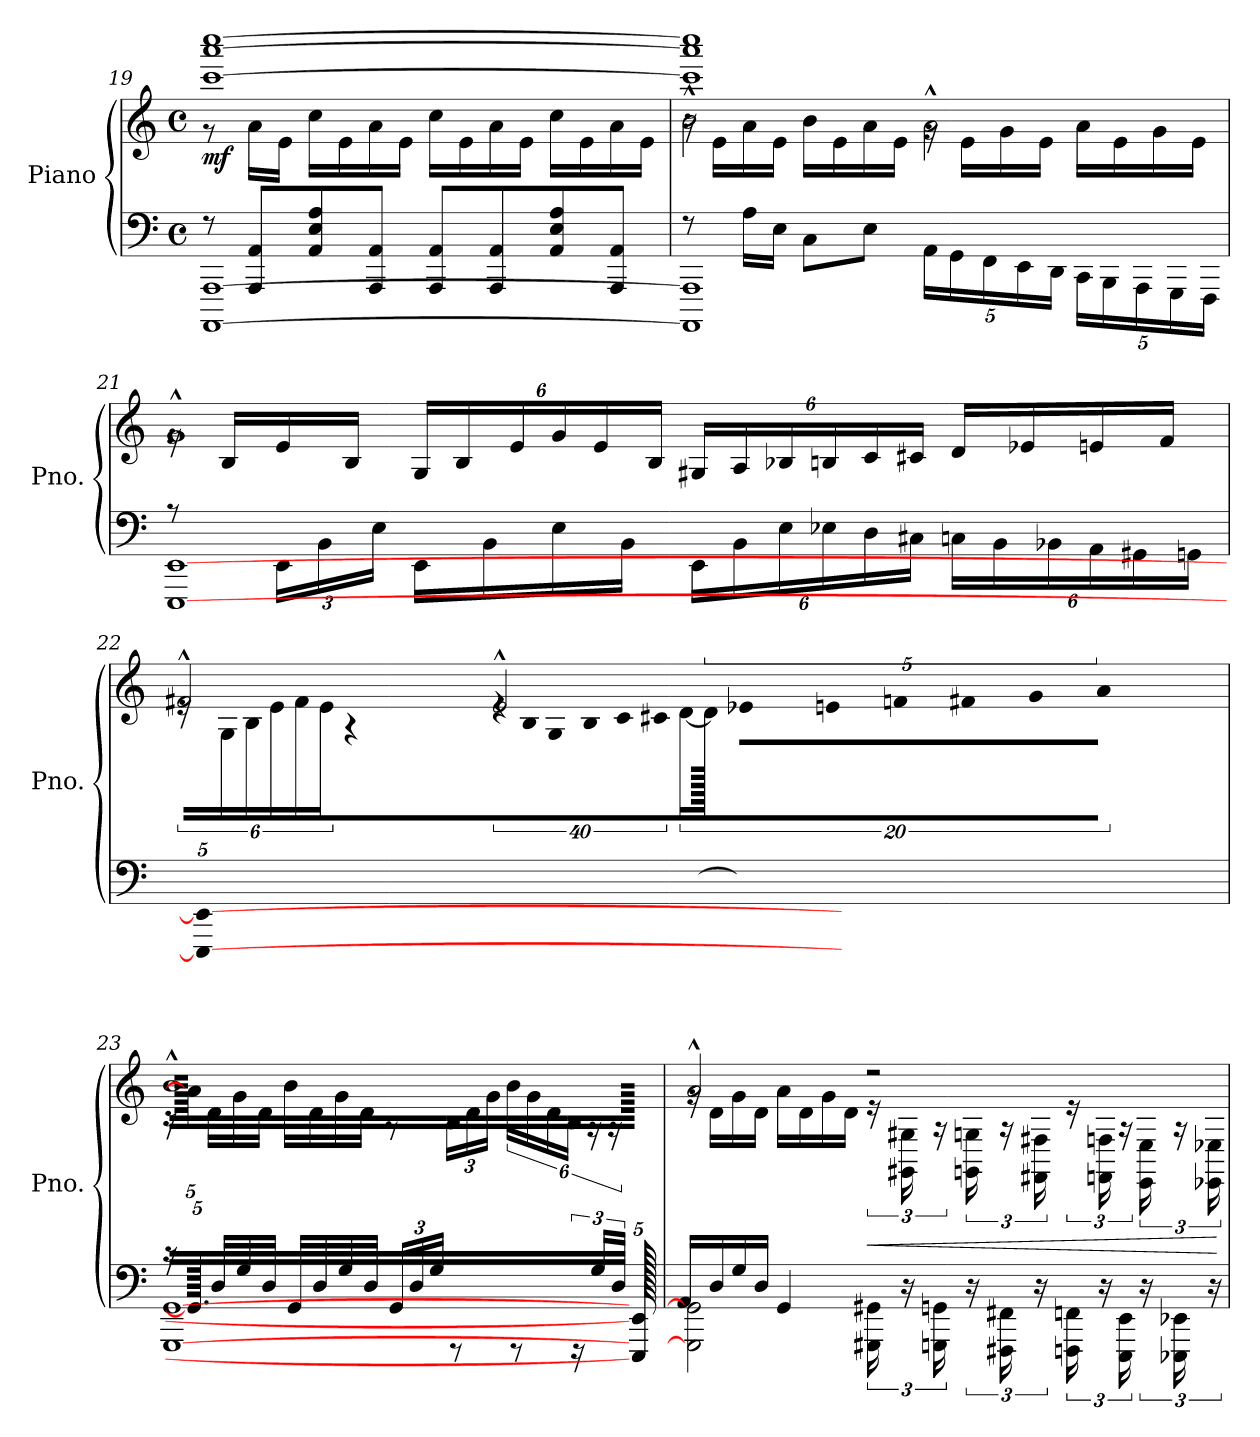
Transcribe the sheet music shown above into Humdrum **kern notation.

**kern	**kern	**dynam
*part1	*part1	*part1
*staff2	*staff1	*staff1/2
*I"Piano	*	*
*I'Pno.	*	*
*clefF4	*clefG2	*
*k[]	*k[]	*
*M4/4	*M4/4	*
*met(c)	*met(c)	*
*MM120	*MM120	*
=19	=19	=19
*^	*^	*
!	!	!	!	!LO:DY:b
[1AAAA [1AAA	8rF	[1ccc [1aaa [1cccc	8r	mf
.	8AAA/ 8AA/L	.	16a\LL	.
.	.	.	16e\JJ	.
.	8AA/ 8E/ 8A/	.	16cc\LL	.
.	.	.	16e\	.
.	8AAA/ 8AA/J	.	16a\	.
.	.	.	16e\JJ	.
.	8AAA/ 8AA/L	.	16cc\LL	.
.	.	.	16e\	.
.	8AAA/ 8AA/	.	16a\	.
.	.	.	16e\JJ	.
.	8AA/ 8E/ 8A/	.	16cc\LL	.
.	.	.	16e\	.
.	8AAA/ 8AA/J	.	16a\	.
.	.	.	16e\JJ	.
!!LO:LB:g=z
=20	=20	=20	=20	=20
*	*	*	*^	*
1AAAA] 1AAA]	8rF	1ccc] 1aaa] 1cccc]	16r	2b^^\	.
.	.	.	16e\LL	.	.
.	16A\LL	.	16a\	.	.
.	16E\JJ	.	16e\JJ	.	.
.	8C\L	.	16b\LL	.	.
.	.	.	16e\	.	.
.	8E\J	.	16a\	.	.
.	.	.	16e\JJ	.	.
*	*Xbrackettup	*	*	*	*
.	20AA\LL	.	16rg	2a^^\	.
.	20GG\	.	.	.	.
.	.	.	16e\LL	.	.
.	20FF\	.	.	.	.
.	.	.	16g\	.	.
.	20EE\	.	.	.	.
.	.	.	16e\JJ	.	.
.	20DD\JJ	.	.	.	.
.	20CC\LL	.	16a\LL	.	.
.	20BBB\	.	.	.	.
.	.	.	16e\	.	.
.	20AAA\	.	.	.	.
.	.	.	16g\	.	.
.	20GGG\	.	.	.	.
.	.	.	16e\JJ	.	.
.	20FFF\JJ	.	.	.	.
*	*	*	*v	*v	*
!!LO:LB:g=z
=21	=21	=21	=21	=21
[1EEE [1EE	8rA	1g^^	16rg	.
.	.	.	16B/LL	.
.	24EE\LL	.	16e/	.
.	24BB\	.	.	.
.	.	.	16B/JJ	.
.	24E\JJ	.	.	.
*	*	*	*Xbrackettup	*
.	16EE\LL	.	24G/LL	.
.	.	.	24B/	.
.	16BB\	.	.	.
.	.	.	24e/	.
.	16E\	.	24g/	.
.	.	.	24e/	.
.	16BB\JJ	.	.	.
.	.	.	24B/JJ	.
.	24EE\LL	.	24G#X/LL	.
.	24BB\	.	24A/	.
.	24E\	.	24B-X/	.
.	24E-X\	.	24Bn/	.
.	24D\	.	24c/	.
.	24C#X\JJ	.	24c#X/JJ	.
.	24Cn\LL	.	16d/LL	.
.	24BB\	.	.	.
.	.	.	16e-X/	.
.	24BB-X\	.	.	.
.	24AA\	.	16en/	.
.	24GG#X\	.	.	.
.	.	.	16f/JJ	.
.	24GGn\JJ	.	.	.
!!LO:LB:g=z	!!
=22	=22	=22	=22	=22
*	*	*	*brackettup	*
640ryy	640ryy	2f#X^^/	24re	.
640%639EEE_ 640%639EE_	4rA	.	.	.
.	.	.	24G\LL	.
.	.	.	24B\	.
.	.	.	24e\	.
.	.	.	24f#\	.
.	.	.	24e\JJ	.
.	.	.	4r	.
.	20B\LL	.	.	.
.	20F#X\	.	.	.
.	20BB\	.	.	.
.	20F#\	.	.	.
.	20B\JJ	.	.	.
!	!	!	!LO:N:vis=16	!
.	.	2e^^/	640%23re	.
!	!LO:N:vis=16	!	!	!
.	640%23B-X\LL	.	.	.
!	!	!	!LO:N:vis=16	!
.	.	.	640%23B\LL	.
!	!LO:N:vis=16	!	!	!
.	640%23A\	.	.	.
!	!	!	!LO:N:vis=16	!
.	.	.	640%23G\	.
!	!LO:N:vis=16	!	!	!
.	640%23G#X\	.	.	.
!	!	!	!LO:N:vis=16	!
.	.	.	640%23B\	.
!	!LO:N:vis=16	!	!	!
.	640%23Gn\	.	.	.
!	!	!	!LO:N:vis=16	!
.	.	.	640%23c\	.
!	!LO:N:vis=16	!	!	!
.	640%23F#\	.	.	.
!	!	!	!LO:N:vis=16	!
.	.	.	640%23c#X\	.
!	!LO:N:vis=16	!	!	!
.	640%23Fn\	.	.	.
.	.	.	[320%11d\JJ	.
.	[320%11E\JJ	.	.	.
.	.	.	640d\JJ]	.
*	*	*	*Xbrackettup	*
.	640E\JJ]	.	24e-X\LL	.
!	!LO:N:vis=16	!	!	!
.	640%23D\LL	.	.	.
!	!LO:N:vis=16	!	!	!
.	640%23C#X\	.	.	.
.	.	.	24en\	.
!	!LO:N:vis=16	!	!	!
.	640%23Cn\	.	.	.
.	.	.	24fn\	.
!	!LO:N:vis=16	!	!	!
.	640%23BB\	.	.	.
.	.	.	24f#X\	.
!	!LO:N:vis=16	!	!	!
.	640%23BB-X\	.	.	.
.	.	.	24g\	.
!	!LO:N:vis=16	!	!	!
.	640%23AA\	.	.	.
.	.	.	[1920%77a\JJ	.
.	[32GG#X\JJ	.	.	.
!!LO:PB:g=z	!!
=23	=23	=23	=23	=23
[1GGG [1GG	16rc	1b^^	16r	.
.	320.GG#\JJ]	.	640a\JJ]	.
.	.	.	16d\LL	.
.	16D/LL	.	.	.
.	.	.	16g\	.
.	16G/	.	.	.
.	.	.	16d\JJ	.
.	16D/JJ	.	.	.
.	.	.	16b\LL	.
.	16GG/LL	.	.	.
.	.	.	16d\	.
.	16D/	.	.	.
.	.	.	16g\	.
.	16G/	.	.	.
.	.	.	16d\JJ	.
.	16D/JJ	.	.	.
.	.	.	8r	.
.	24GG/LL	.	.	.
.	24D/	.	.	.
.	24G/JJ	.	.	.
.	.	.	24B\LL	.
.	8r	.	.	.
.	.	.	24d\	.
.	.	.	24g\JJ	.
*	*	*	*brackettup	*
.	.	.	24b\LL	.
.	8r	.	.	.
.	.	.	24g\	.
.	.	.	24d\	.
.	.	.	24B\JJ	.
*	*brackettup	*	*	*
.	24r	.	.	.
.	.	.	24r	.
.	24G/LL	.	.	.
.	.	.	24r	.
.	24D/JJ	.	.	.
640EEE] 640EE]	.	320ryy	.	.
320ryy	.	.	320ryy	.
.	.	640ryy	.	.
=24	=24	=24	=24	=24
2GGG\] 2GG\]	16AA/LL	2a^^/	16rg	.
.	16D/	.	16d\LL	.
.	16G/	.	16g\	.
.	16D/JJ	.	16d\JJ	.
.	4GG/	.	16a\LL	.
.	.	.	16d\	.
.	.	.	16g\	.
.	.	.	16d\JJ	.
!	!	!	!	!LO:HP:b
24GGG#X\ 24GG#X\	2ryy	2r	24r	<
24r	.	.	24GG#X\ 24G#X\	.
24GGGn\ 24GGn\	.	.	24r	.
24r	.	.	24GGn\ 24Gn\	.
24FFF#X\ 24FF#X\	.	.	24r	.
24r	.	.	24FF#X\ 24F#X\	.
24FFFn\ 24FFn\	.	.	24r	.
24r	.	.	24FFn\ 24Fn\	.
24EEE\ 24EE\	.	.	24r	.
24r	.	.	24EE\ 24E\	.
24EEE-X\ 24EE-X\	.	.	24r	.
24r	.	.	24EE-X\ 24E-X\	.
*v	*v	*	*	*
*	*v	*v	*
.	.	[
=	=	=
*-	*-	*-
